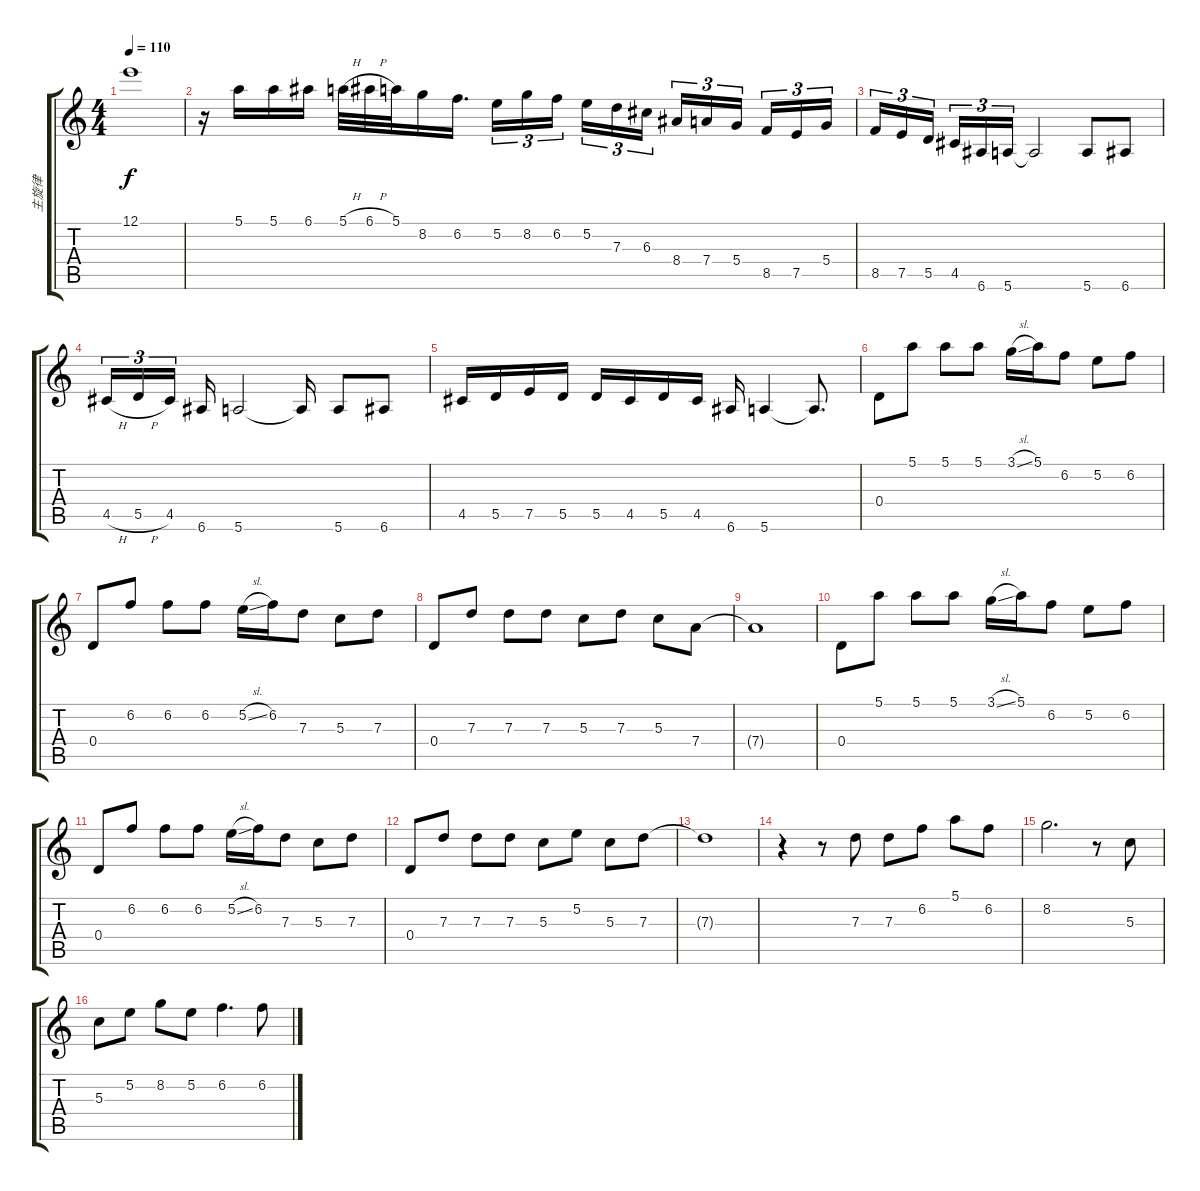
\track ("主旋律" "主旋律") {instrument acousticguitarsteel}
\staff {score tabs}
\tuning (E4 B3 G3 D3 A2 E2) {hide}
\ts (4 4)
\tempo 110
\clef g2
\ks c
12.1{t}.1{dy f} |
r.16 5.1.16 5.1.16 6.1.16 5.1{h}.32 6.1{h}.32 5.1.32 8.2.16 6.2.16{d} 5.2.16{tu (3 2)} 8.2.16{tu (3 2)} 6.2.16{tu (3 2) beam splitsecondary} 5.2.16{tu (3 2)} 7.3.16{tu (3 2)} 6.3.16{tu (3 2)} 8.4.16{tu (3 2)} 7.4.16{tu (3 2)} 5.4.16{tu (3 2) beam splitsecondary} 8.5.16{tu (3 2)} 7.5.16{tu (3 2)} 5.4.16{tu (3 2)} |
8.5.16{tu (3 2)} 7.5.16{tu (3 2)} 5.5.16{tu (3 2) beam splitsecondary} 4.5.16{tu (3 2)} 6.6.16{tu (3 2)} 5.6.16{tu (3 2)} 5.6{t}.2 5.6.8 6.6.8 |
4.5{h}.16{tu (3 2)} 5.5{h}.16{tu (3 2)} 4.5.16{tu (3 2) beam splitsecondary} 6.6.16 5.6.2 5.6{t}.16 5.6.8 6.6.8 |
4.5.16 5.5.16 7.5.16 5.5.16 5.5.16 4.5.16 5.5.16 4.5.16 6.6.16 5.6.4 5.6{t}.8{d} |
0.4.8 5.1.8 5.1.8 5.1.8 3.1{sl}.16 5.1.16 6.2.8 5.2.8 6.2.8 |
0.4.8 6.2.8 6.2.8 6.2.8 5.2{sl}.16 6.2.16 7.3.8 5.3.8 7.3.8 |
0.4.8 7.3.8 7.3.8 7.3.8 5.3.8 7.3.8 5.3.8 7.4.8 |
7.4{t}.1 |
0.4.8 5.1.8 5.1.8 5.1.8 3.1{sl}.16 5.1.16 6.2.8 5.2.8 6.2.8 |
0.4.8 6.2.8 6.2.8 6.2.8 5.2{sl}.16 6.2.16 7.3.8 5.3.8 7.3.8 |
0.4.8 7.3.8 7.3.8 7.3.8 5.3.8 5.2.8 5.3.8 7.3.8 |
7.3{t}.1 |
r.4 r.8 7.3.8 7.3.8 6.2.8 5.1.8 6.2.8 |
8.2.2{d} r.8 5.3.8 |
5.3.8 5.2.8 8.2.8 5.2.8 6.2.4{d} 6.2.8
